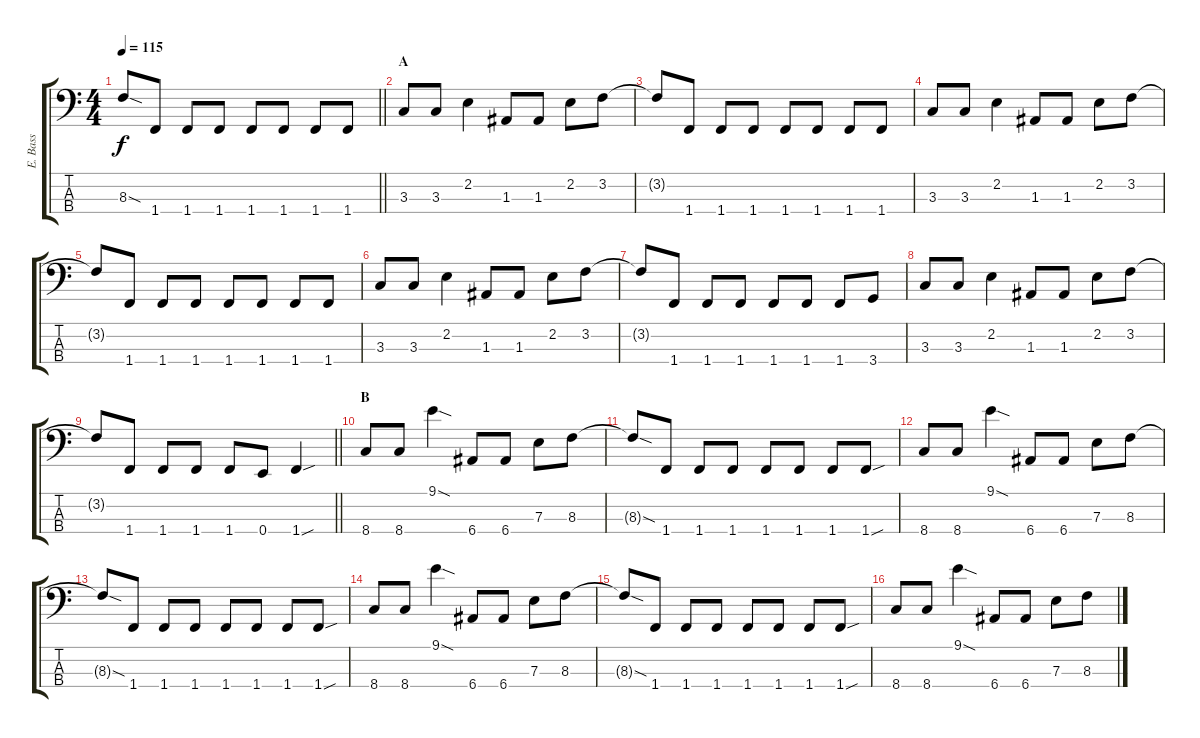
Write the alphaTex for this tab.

\track ("E. Bass" "E. Bass") {instrument electricbasspick}
\staff {score tabs}
\tuning (G2 D2 A1 E1) {hide}
\ts (4 4)
\tempo 115
\clef f4
\barLineRight lightlight
\ks c
8.3{sod t}.8{dy f} 1.4.8 1.4.8 1.4.8 1.4.8 1.4.8 1.4.8 1.4.8 |
\section ("" "A")
3.3.8 3.3.8 2.2.4 1.3.8 1.3.8 2.2.8 3.2.8 |
3.2{t}.8 1.4.8 1.4.8 1.4.8 1.4.8 1.4.8 1.4.8 1.4.8 |
3.3.8 3.3.8 2.2.4 1.3.8 1.3.8 2.2.8 3.2.8 |
3.2{t}.8 1.4.8 1.4.8 1.4.8 1.4.8 1.4.8 1.4.8 1.4.8 |
3.3.8 3.3.8 2.2.4 1.3.8 1.3.8 2.2.8 3.2.8 |
3.2{t}.8 1.4.8 1.4.8 1.4.8 1.4.8 1.4.8 1.4.8 3.4.8 |
3.3.8 3.3.8 2.2.4 1.3.8 1.3.8 2.2.8 3.2.8 |
\barLineRight lightlight
3.2{t}.8 1.4.8 1.4.8 1.4.8 1.4.8 0.4.8 1.4{sou}.4 |
\section ("" "B")
8.4.8 8.4.8 9.1{sod}.4 6.4.8 6.4.8 7.3.8 8.3.8 |
8.3{sod t}.8 1.4.8 1.4.8 1.4.8 1.4.8 1.4.8 1.4.8 1.4{sou}.8 |
8.4.8 8.4.8 9.1{sod}.4 6.4.8 6.4.8 7.3.8 8.3.8 |
8.3{sod t}.8 1.4.8 1.4.8 1.4.8 1.4.8 1.4.8 1.4.8 1.4{sou}.8 |
8.4.8 8.4.8 9.1{sod}.4 6.4.8 6.4.8 7.3.8 8.3.8 |
8.3{sod t}.8 1.4.8 1.4.8 1.4.8 1.4.8 1.4.8 1.4.8 1.4{sou}.8 |
8.4.8 8.4.8 9.1{sod}.4 6.4.8 6.4.8 7.3.8 8.3.8
